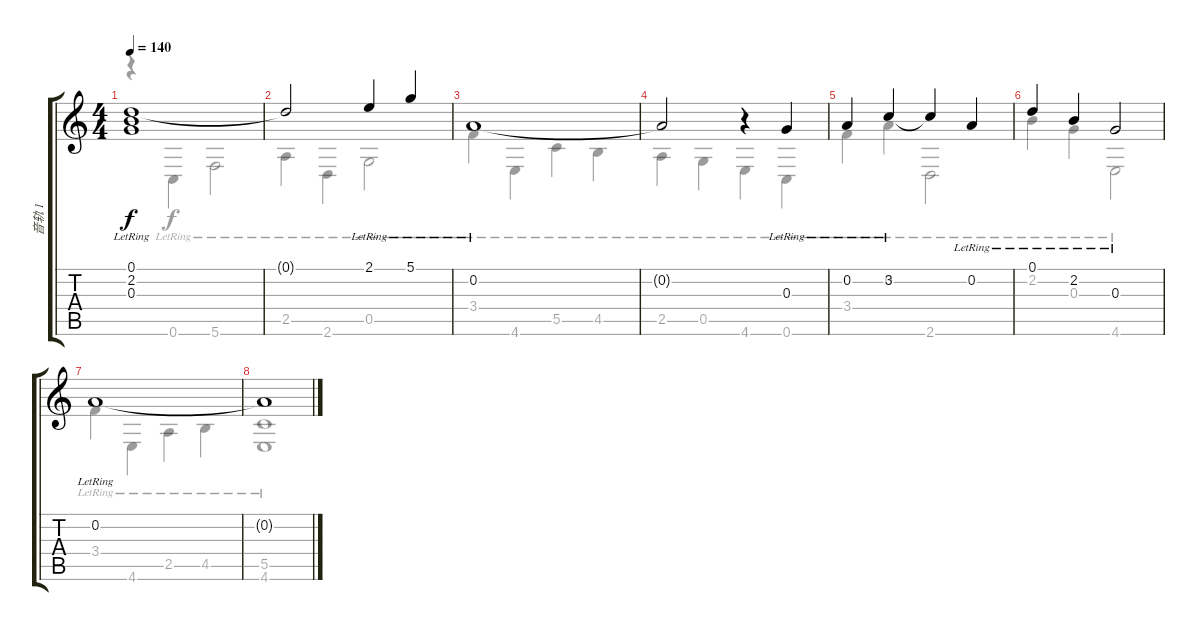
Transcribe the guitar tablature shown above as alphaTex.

\track ("音轨 1" "音轨 1") {instrument acousticguitarsteel}
\staff {score tabs}
\tuning (D4 A3 G3 D3 G2 C2) {hide}
\voice
\ts (4 4)
\tempo 140
\clef g2
\ks c
(0.1{lr} 2.2{lr} 0.3{lr}).1{dy f} |
0.1{t}.2 2.1{lr}.4 5.1{lr}.4 |
0.2{lr}.1 |
0.2{t}.2 r.4 0.3{lr}.4 |
0.2{lr}.4 3.2{lr}.4 3.2{t}.4 0.2{lr}.4 |
0.1{lr}.4{txt ""} 2.2{lr}.4 0.3{lr}.2 |
0.2{lr}.1 |
0.2{t}.1
\voice
\clef g2
\ottava regular
\simile none
\ks c
r.4{dy f} 0.6{lr}.4 5.6{lr}.2 |
2.5{lr}.4 2.6{lr}.4 0.5{lr}.2 |
3.4{lr}.4 4.6{lr}.4 5.5{lr}.4 4.5{lr}.4 |
2.5{lr}.4 0.5{lr}.4 4.6{lr}.4 0.6{lr}.4 |
3.4{lr}.4 0.2{lr}.4 2.6{lr}.2 |
2.2{lr}.4 0.3{lr}.4 4.6{lr}.2 |
3.4{lr}.4 4.6{lr}.4 2.5{lr}.4 4.5{lr}.4 |
(5.5{lr} 4.6).1
